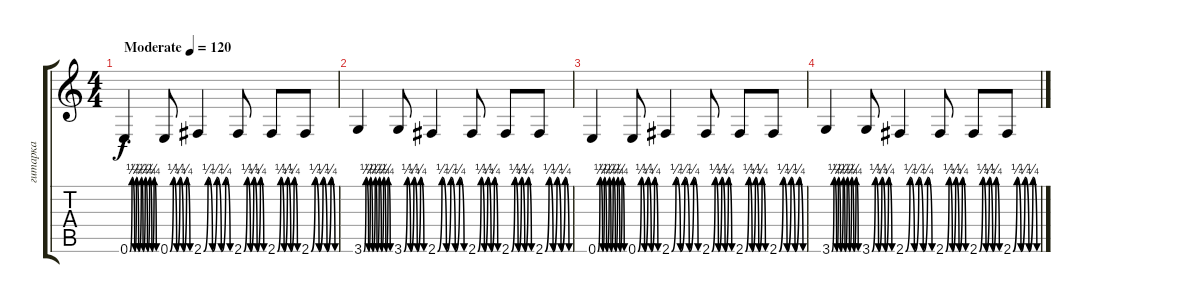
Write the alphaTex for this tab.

\track ("гитарка" "гитарка") {instrument electricguitarjazz}
\staff {score tabs}
\tuning (E4 B3 G3 D3 A2 E2) {hide}
\ts (4 4)
\tempo (120 "Moderate")
\clef g2
\ks c
0.6{be (custom 0 0 5 1 11 0 15 1 20 0 26 1 30 0 35 1 40 0 45 1 50 0 55 1 60 0)}.4{dy f instrument electricguitarjazz} 0.6{be (custom 0 0 10 1 20 0 30 1 40 0 50 1 60 0)}.8 2.6{be (custom 0 0 10 1 20 0 30 1 40 0 50 1 60 0)}.4 2.6{be (custom 0 0 10 1 20 0 30 1 40 0 50 1 60 0)}.8 2.6{be (custom 0 0 10 1 20 0 30 1 40 0 50 1 60 0)}.8 2.6{be (custom 0 0 10 1 20 0 30 1 40 0 50 1 60 0)}.8 |
3.6{be (custom 0 0 5 1 11 0 15 1 20 0 26 1 30 0 35 1 40 0 45 1 50 0 55 1 60 0)}.4 3.6{be (custom 0 0 10 1 20 0 30 1 40 0 50 1 60 0)}.8 2.6{be (custom 0 0 10 1 20 0 30 1 40 0 50 1 60 0)}.4 2.6{be (custom 0 0 10 1 20 0 30 1 40 0 50 1 60 0)}.8 2.6{be (custom 0 0 10 1 20 0 30 1 40 0 50 1 60 0)}.8 2.6{be (custom 0 0 10 1 20 0 30 1 40 0 50 1 60 0)}.8 |
0.6{be (custom 0 0 5 1 11 0 15 1 20 0 26 1 30 0 35 1 40 0 45 1 50 0 55 1 60 0)}.4 0.6{be (custom 0 0 10 1 20 0 30 1 40 0 50 1 60 0)}.8 2.6{be (custom 0 0 10 1 20 0 30 1 40 0 50 1 60 0)}.4 2.6{be (custom 0 0 10 1 20 0 30 1 40 0 50 1 60 0)}.8 2.6{be (custom 0 0 10 1 20 0 30 1 40 0 50 1 60 0)}.8 2.6{be (custom 0 0 10 1 20 0 30 1 40 0 50 1 60 0)}.8 |
3.6{be (custom 0 0 5 1 11 0 15 1 20 0 26 1 30 0 35 1 40 0 45 1 50 0 55 1 60 0)}.4 3.6{be (custom 0 0 10 1 20 0 30 1 40 0 50 1 60 0)}.8 2.6{be (custom 0 0 10 1 20 0 30 1 40 0 50 1 60 0)}.4 2.6{be (custom 0 0 10 1 20 0 30 1 40 0 50 1 60 0)}.8 2.6{be (custom 0 0 10 1 20 0 30 1 40 0 50 1 60 0)}.8 2.6{be (custom 0 0 10 1 20 0 30 1 40 0 50 1 60 0)}.8
